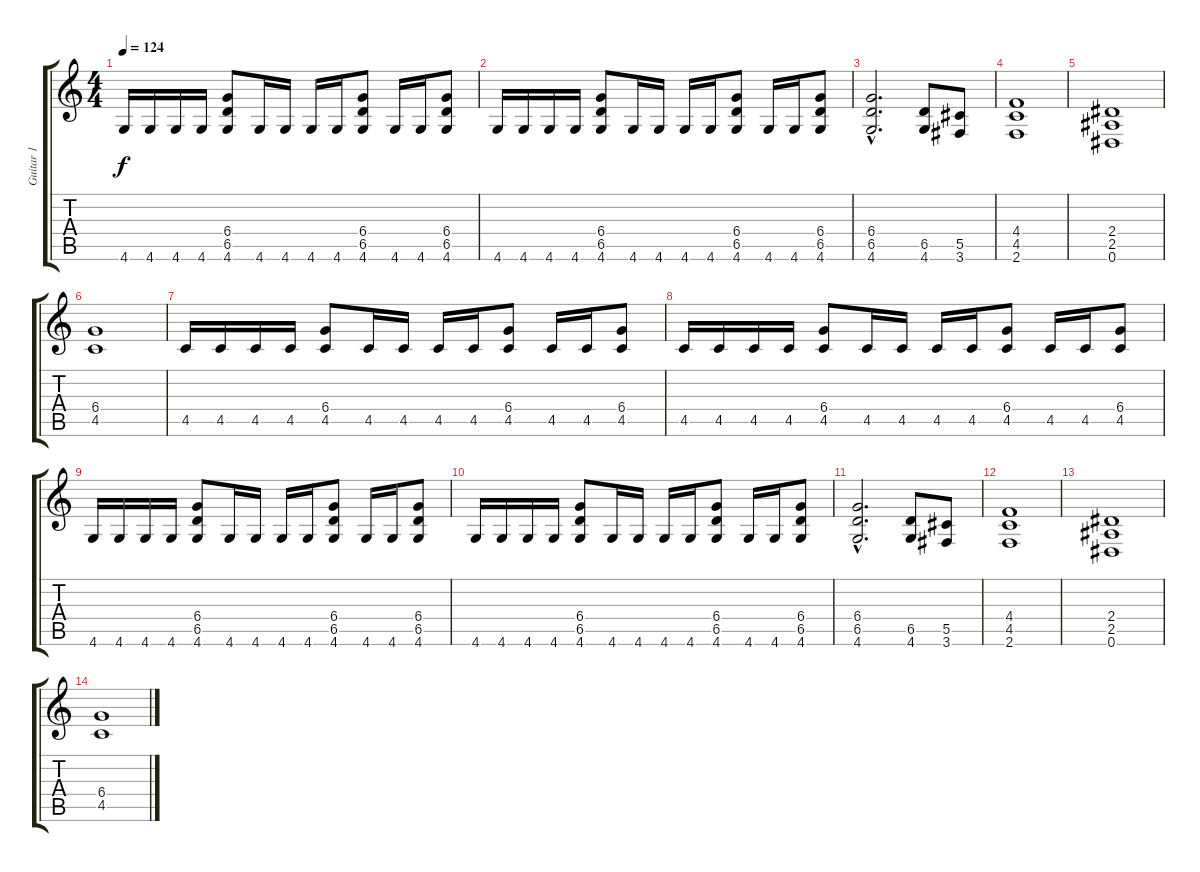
\track ("Guitar 1" "Guitar 1") {instrument distortionguitar}
\staff {score tabs}
\tuning (Eb4 Bb3 Gb3 Db3 Ab2 Eb2) {hide}
\ts (4 4)
\tempo 124
\clef g2
\ks c
4.6.16{dy f} 4.6.16 4.6.16 4.6.16 (6.4 6.5 4.6).8 4.6.16 4.6.16 4.6.16 4.6.16 (6.4 6.5 4.6).8 4.6.16 4.6.16 (6.4 6.5 4.6).8 |
4.6.16 4.6.16 4.6.16 4.6.16 (6.4 6.5 4.6).8 4.6.16 4.6.16 4.6.16 4.6.16 (6.4 6.5 4.6).8 4.6.16 4.6.16 (6.4 6.5 4.6).8 |
(6.4{hac} 6.5{hac} 4.6{hac}).2{d} (6.5 4.6).8 (5.5 3.6).8 |
(4.4 4.5 2.6).1 |
(2.4 2.5 0.6).1 |
(6.4 4.5).1 |
4.5.16 4.5.16 4.5.16 4.5.16 (6.4 4.5).8 4.5.16 4.5.16 4.5.16 4.5.16 (6.4 4.5).8 4.5.16 4.5.16 (6.4 4.5).8 |
4.5.16 4.5.16 4.5.16 4.5.16 (6.4 4.5).8 4.5.16 4.5.16 4.5.16 4.5.16 (6.4 4.5).8 4.5.16 4.5.16 (6.4 4.5).8 |
4.6.16 4.6.16 4.6.16 4.6.16 (6.4 6.5 4.6).8 4.6.16 4.6.16 4.6.16 4.6.16 (6.4 6.5 4.6).8 4.6.16 4.6.16 (6.4 6.5 4.6).8 |
4.6.16 4.6.16 4.6.16 4.6.16 (6.4 6.5 4.6).8 4.6.16 4.6.16 4.6.16 4.6.16 (6.4 6.5 4.6).8 4.6.16 4.6.16 (6.4 6.5 4.6).8 |
(6.4{hac} 6.5{hac} 4.6{hac}).2{d} (6.5 4.6).8 (5.5 3.6).8 |
(4.4 4.5 2.6).1 |
(2.4 2.5 0.6).1 |
(6.4 4.5).1
